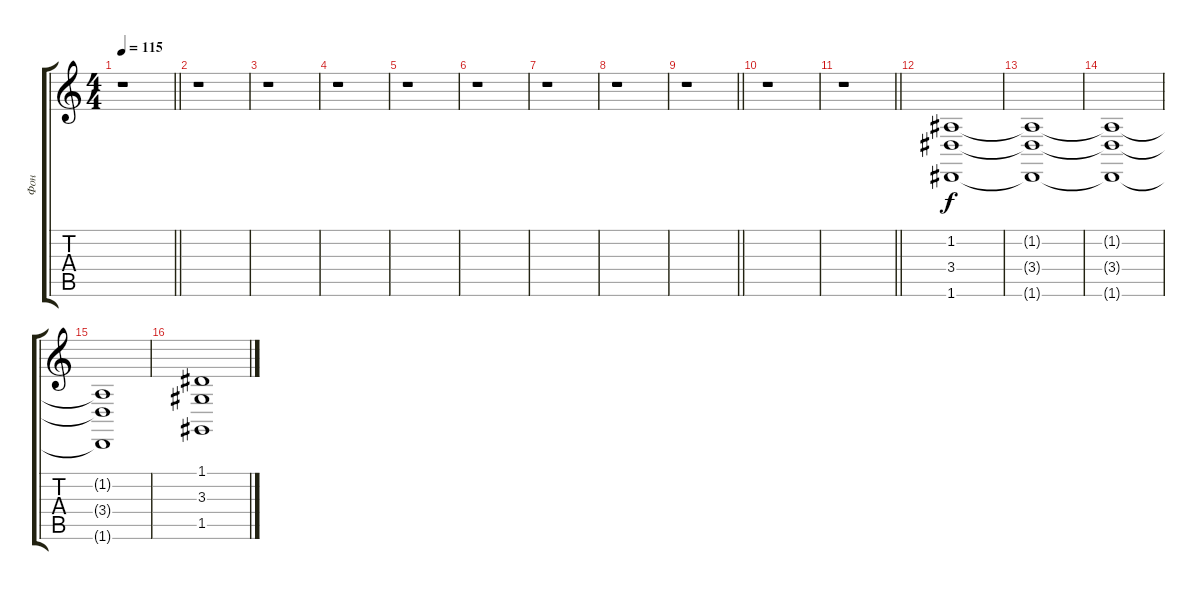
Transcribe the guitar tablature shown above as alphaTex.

\track ("Фон" "Фон") {instrument stringensemble1}
\staff {score tabs}
\tuning (D4 A3 F3 C3 G2 D2) {hide}
\ts (4 4)
\tempo 115
\clef g2
\barLineRight lightlight
\ks c
r.1{dy f instrument stringensemble1} |
\section ("" "")
r.1 |
r.1 |
r.1 |
r.1 |
r.1 |
r.1 |
r.1 |
\barLineRight lightlight
r.1 |
\section ("" "")
r.1 |
\barLineRight lightlight
r.1 |
\section ("" "")
(1.2 3.4 1.6).1 |
(1.2{t} 3.4{t} 1.6{t}).1 |
(1.2{t} 3.4{t} 1.6{t}).1 |
(1.2{t} 3.4{t} 1.6{t}).1 |
(1.1 3.3 1.5).1
